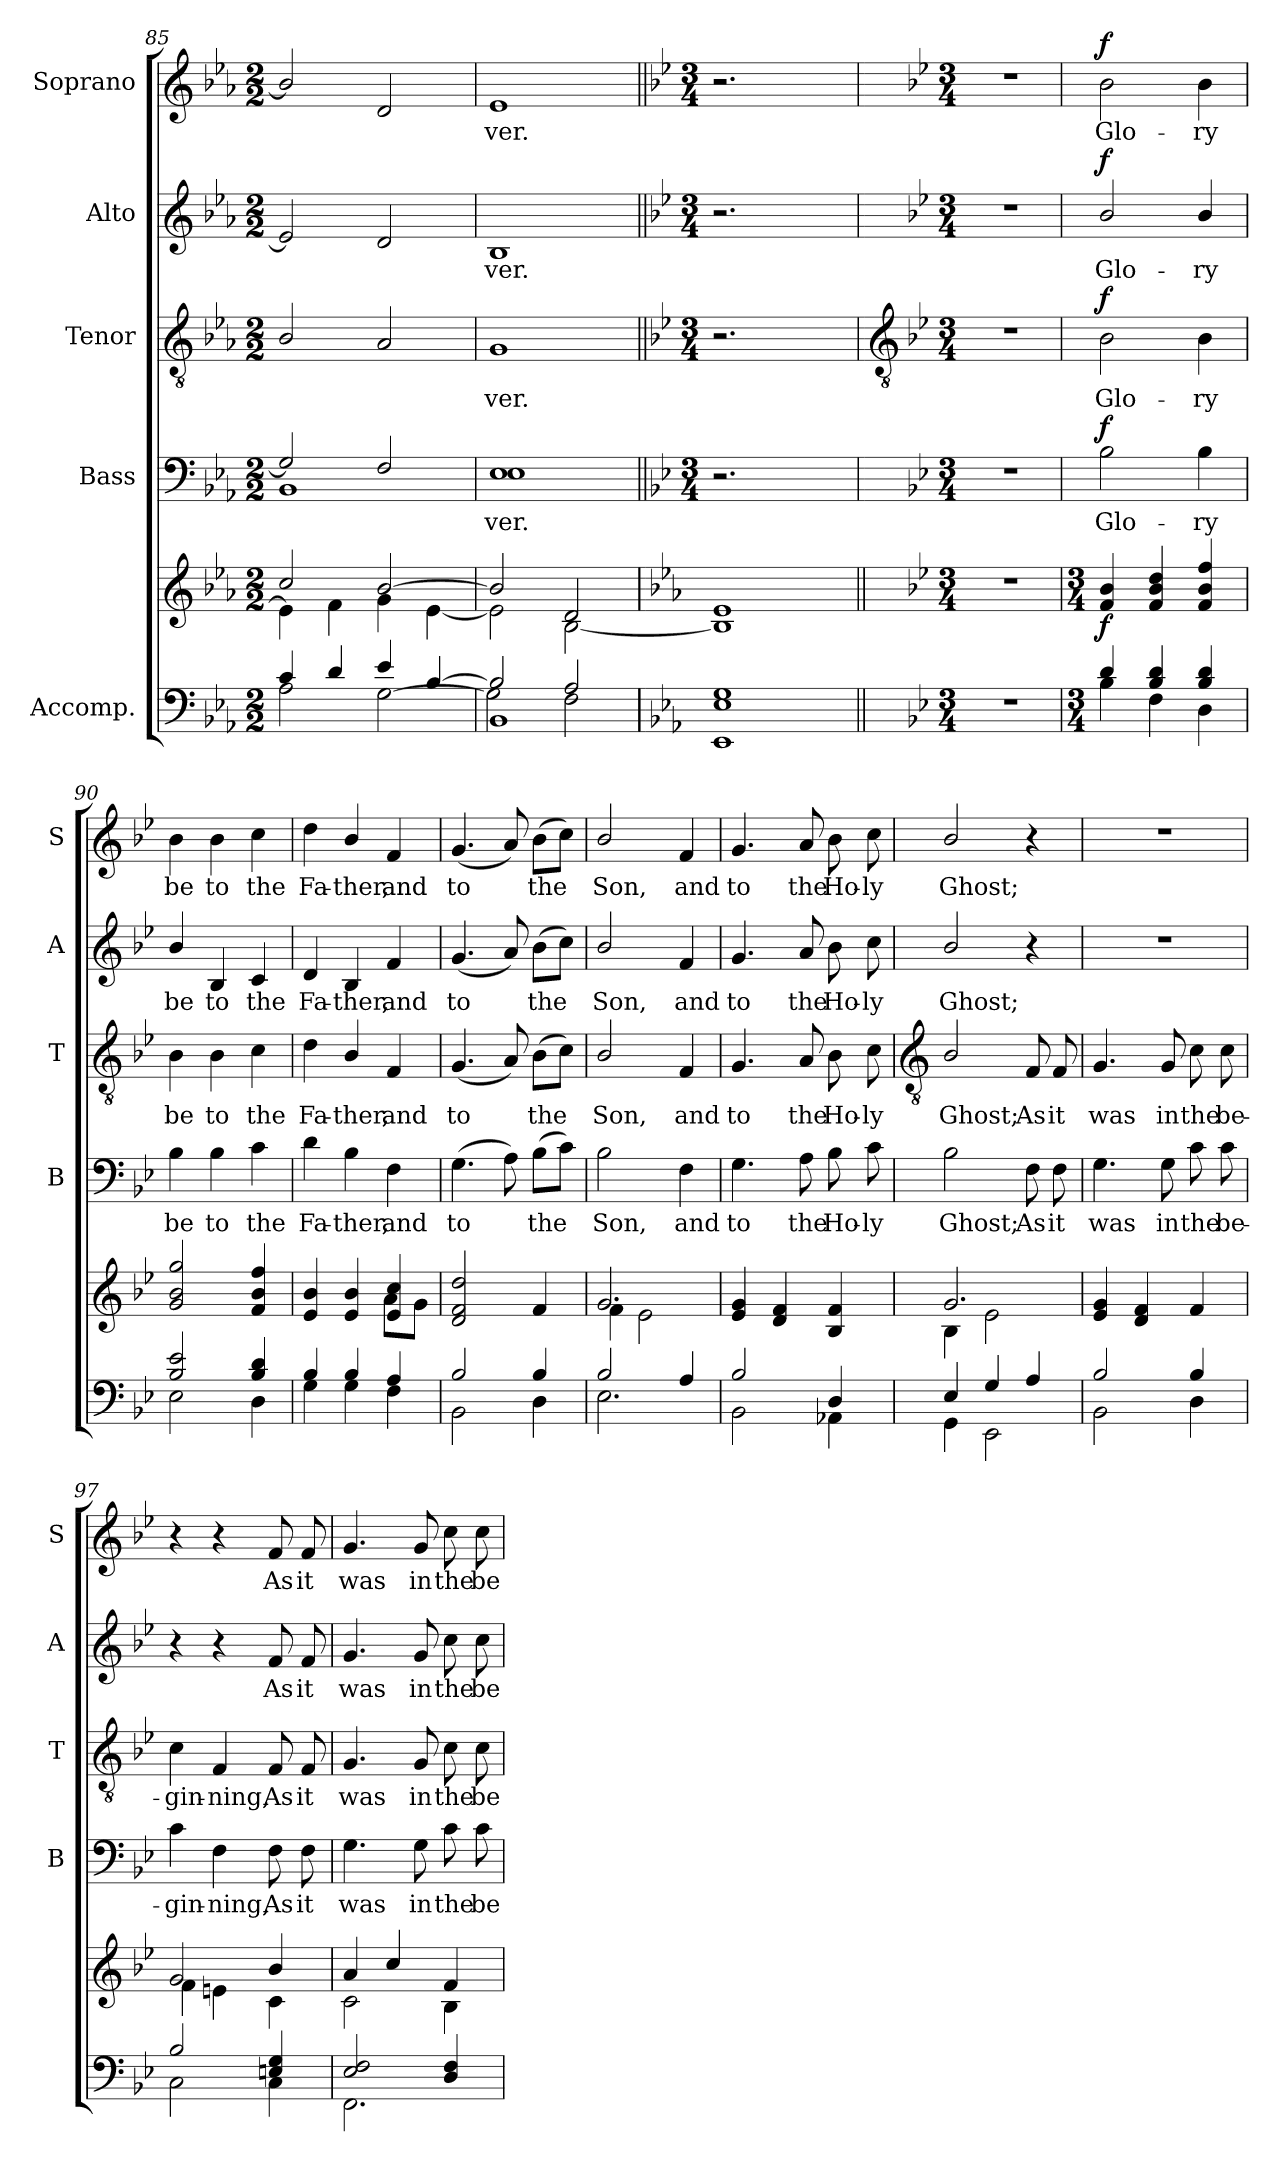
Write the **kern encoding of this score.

**kern	**kern	**dynam	**kern	**text	**dynam	**kern	**text	**dynam	**kern	**text	**dynam	**kern	**text	**dynam
*part5	*part5	*part5	*part4	*part4	*part4	*part3	*part3	*part3	*part2	*part2	*part2	*part1	*part1	*part1
*staff6	*staff5	*staff5/6	*staff4	*staff4	*staff4	*staff3	*staff3	*staff3	*staff2	*staff2	*staff2	*staff1	*staff1	*staff1
*I"Accomp.	*	*	*I"Bass	*	*	*I"Tenor	*	*	*I"Alto	*	*	*I"Soprano	*	*
*	*	*	*I'B	*	*	*I'T	*	*	*I'A	*	*	*I'S	*	*
*clefF4	*clefG2	*	*clefF4	*	*	*clefGv2	*	*	*clefG2	*	*	*clefG2	*	*
*k[b-e-a-]	*k[b-e-a-]	*	*k[b-e-a-]	*	*	*k[b-e-a-]	*	*	*k[b-e-a-]	*	*	*k[b-e-a-]	*	*
*E-:	*E-:	*	*E-:	*	*	*E-:	*	*	*E-:	*	*	*E-:	*	*
*M2/2	*M2/2	*	*M2/2	*	*	*M2/2	*	*	*M2/2	*	*	*M2/2	*	*
=85	=85	=85	=85	=85	=85	=85	=85	=85	=85	=85	=85	=85	=85	=85
*^	*^	*	*^	*	*	*	*	*	*	*	*	*	*	*
*	*^	*	*	*	*	*	*	*	*	*	*	*	*	*	*	*	*
4c/	1ryy	2A-\	2cc/	4e-\]	.	2G/]	1BB-\	.	.	2B-/	.	.	2e-]	.	.	2b-/]	.	.
4d/	.	.	.	4f\	.	.	.	.	.	.	.	.	.	.	.	.	.	.
4e-/	.	[2G\	[2b-/	4g\	.	2F/	.	.	.	2A-	.	.	2d	.	.	2d	.	.
[4B-/	.	.	.	[4e-\	.	.	.	.	.	.	.	.	.	.	.	.	.	.
=86	=86	=86	=86	=86	=86	=86	=86	=86	=86	=86	=86	=86	=86	=86	=86	=86	=86	=86
!	!	!	!	!	!	!	!	!LO:LY:b	!	!	!LO:LY:b	!	!	!LO:LY:b	!	!	!LO:LY:b	!
2B-/]	1BB-\	2G\]	2b-/]	2e-\]	.	1E-	1E-\	ver.	.	1G	ver.	.	1B-	ver.	.	1e-	ver.	.
2A-/	.	2F\	2d/	[2B-\	.	.	.	.	.	.	.	.	.	.	.	.	.	.
*	*	*	*	*	*	*v	*v	*	*	*	*	*	*	*	*	*	*	*
=87	=87	=87	=87	=87	=87||	=87||	=87||	=87||	=87||	=87||	=87||	=87||	=87||	=87||	=87||	=87||	=87||
*	*	*	*	*	*	*k[b-e-]	*	*	*k[b-e-]	*	*	*k[b-e-]	*	*	*k[b-e-]	*	*
*	*	*	*	*	*	*B-:	*	*	*B-:	*	*	*B-:	*	*	*B-:	*	*
*	*	*	*	*	*	*M3/4	*	*	*M3/4	*	*	*M3/4	*	*	*M3/4	*	*
1E-/ 1G/	1EE-\	1ryy	1e-/	1B-\]	.	2.r	.	.	2.r	.	.	2.r	.	.	2.r	.	.
.	.	.	.	.	.	4ryy	.	.	4ryy	.	.	4ryy	.	.	4ryy	.	.
*v	*v	*v	*	*	*	*	*	*	*	*	*	*	*	*	*	*	*
*	*v	*v	*	*	*	*	*	*	*	*	*	*	*	*	*
!!LO:LB:g=z
=88||	=88||	=88	=88	=88	=88	=88	=88	=88	=88	=88	=88	=88	=88	=88
*	*	*	*	*	*	*clefGv2	*	*	*	*	*	*	*	*
*k[b-e-]	*k[b-e-]	*	*	*	*	*	*	*	*	*	*	*	*	*
*B-:	*B-:	*	*	*	*	*	*	*	*	*	*	*	*	*
*M3/4	*M3/4	*	*M3/4	*	*	*M3/4	*	*	*M3/4	*	*	*M3/4	*	*
!	!	!	!LO:N:vis=1	!	!	!LO:N:vis=1	!	!	!LO:N:vis=1	!	!	!LO:N:vis=1	!	!
2.r	2.r	.	2.r	.	.	2.r	.	.	2.r	.	.	2.r	.	.
!!LO:LB:g=z
=89	=89	=89	=89	=89	=89	=89	=89	=89	=89	=89	=89	=89	=89	=89
*M3/4	*M3/4	*	*	*	*	*	*	*	*	*	*	*	*	*
*^	*^	*	*	*	*	*	*	*	*	*	*	*	*	*
!	!	!	!LO:N:vis=1	!LO:DY:b	!	!LO:LY:b	!LO:DY:b	!	!LO:LY:b	!LO:DY:b	!	!LO:LY:b	!LO:DY:b	!	!LO:LY:b	!LO:DY:b
4d/	4B-\	4f/ 4b-/	2.ryy	f	2B-	Glo-	f	2B-	Glo-	f	2b-/	Glo-	f	2b-	Glo-	f
4B-/ 4d/	4F\	4f/ 4b-/ 4dd/	.	.	.	.	.	.	.	.	.	.	.	.	.	.
!	!	!	!	!	!	!LO:LY:b	!	!	!LO:LY:b	!	!	!LO:LY:b	!	!	!LO:LY:b	!
4B-/ 4d/	4D\	4f/ 4b-/ 4ff/	.	.	4B-	-ry	.	4B-	-ry	.	4b-/	-ry	.	4b-	-ry	.
=90	=90	=90	=90	=90	=90	=90	=90	=90	=90	=90	=90	=90	=90	=90	=90	=90
!	!	!	!LO:N:vis=1	!	!	!LO:LY:b	!	!	!LO:LY:b	!	!	!LO:LY:b	!	!	!LO:LY:b	!
2B-/ 2e-/	2E-\	2g/ 2b-/ 2gg/	2.ryy	.	4B-	be	.	4B-	be	.	4b-/	be	.	4b-	be	.
!	!	!	!	!	!	!LO:LY:b	!	!	!LO:LY:b	!	!	!LO:LY:b	!	!	!LO:LY:b	!
.	.	.	.	.	4B-	to	.	4B-	to	.	4B-	to	.	4b-	to	.
!	!	!	!	!	!	!LO:LY:b	!	!	!LO:LY:b	!	!	!LO:LY:b	!	!	!LO:LY:b	!
4B-/ 4d/	4D\	4f/ 4b-/ 4ff/	.	.	4c	the	.	4c	the	.	4c	the	.	4cc	the	.
=91	=91	=91	=91	=91	=91	=91	=91	=91	=91	=91	=91	=91	=91	=91	=91	=91
!	!	!	!	!	!	!LO:LY:b	!	!	!LO:LY:b	!	!	!LO:LY:b	!	!	!LO:LY:b	!
4B-/	4G\	4e-/ 4b-/	2ryy	.	4d	Fa-	.	4d	Fa-	.	4d	Fa-	.	4dd	Fa-	.
!	!	!	!	!	!	!LO:LY:b	!	!	!LO:LY:b	!	!	!LO:LY:b	!	!	!LO:LY:b	!
4B-/	4G\	4e-/ 4b-/	.	.	4B-	-ther,	.	4B-/	-ther,	.	4B-	-ther,	.	4b-/	-ther,	.
!	!	!	!	!	!	!LO:LY:b	!	!	!LO:LY:b	!	!	!LO:LY:b	!	!	!LO:LY:b	!
4A/	4F\	4e-/ 4cc/	8a\L	.	4F	and	.	4F	and	.	4f	and	.	4f	and	.
.	.	.	8g\J	.	.	.	.	.	.	.	.	.	.	.	.	.
=92	=92	=92	=92	=92	=92	=92	=92	=92	=92	=92	=92	=92	=92	=92	=92	=92
!	!	!	!LO:N:vis=1	!	!	!LO:LY:b	!	!	!LO:LY:b	!	!	!LO:LY:b	!	!	!LO:LY:b	!
2B-/	2BB-\	2d/ 2f/ 2dd/	2.ryy	.	(>4.G	to	.	(<4.G	to	.	(<4.g	to	.	(<4.g	to	.
.	.	.	.	.	8A)	.	.	8A)	.	.	8a)	.	.	8a)	.	.
!	!	!	!	!	!	!LO:LY:b	!	!	!LO:LY:b	!	!	!LO:LY:b	!	!	!LO:LY:b	!
4B-/	4D\	4f/	.	.	(>8B-L	the	.	(>8B-L	the	.	(>8b-L	the	.	(>8b-L	the	.
.	.	.	.	.	8cJ)	.	.	8cJ)	.	.	8ccJ)	.	.	8ccJ)	.	.
=93	=93	=93	=93	=93	=93	=93	=93	=93	=93	=93	=93	=93	=93	=93	=93	=93
!	!	!	!	!	!	!LO:LY:b	!	!	!LO:LY:b	!	!	!LO:LY:b	!	!	!LO:LY:b	!
2B-/	2.E-\	2.g/	4f\	.	2B-	Son,	.	2B-/	Son,	.	2b-/	Son,	.	2b-/	Son,	.
.	.	.	2e-\	.	.	.	.	.	.	.	.	.	.	.	.	.
!	!	!	!	!	!	!LO:LY:b	!	!	!LO:LY:b	!	!	!LO:LY:b	!	!	!LO:LY:b	!
4A/	.	.	.	.	4F	and	.	4F	and	.	4f	and	.	4f	and	.
=94	=94	=94	=94	=94	=94	=94	=94	=94	=94	=94	=94	=94	=94	=94	=94	=94
!	!	!	!LO:N:vis=1	!	!	!LO:LY:b	!	!	!LO:LY:b	!	!	!LO:LY:b	!	!	!LO:LY:b	!
2B-/	2BB-\	4e-/ 4g/	2.ryy	.	4.G	to	.	4.G	to	.	4.g	to	.	4.g	to	.
.	.	4d/ 4f/	.	.	.	.	.	.	.	.	.	.	.	.	.	.
!	!	!	!	!	!	!LO:LY:b	!	!	!LO:LY:b	!	!	!LO:LY:b	!	!	!LO:LY:b	!
.	.	.	.	.	8A	the	.	8A	the	.	8a	the	.	8a	the	.
!	!	!	!	!	!	!LO:LY:b	!	!	!LO:LY:b	!	!	!LO:LY:b	!	!	!LO:LY:b	!
4D/	4AA-X\	4B-/ 4f/	.	.	8B-	Ho-	.	8B-	Ho-	.	8b-	Ho-	.	8b-	Ho-	.
!	!	!	!	!	!	!LO:LY:b	!	!	!LO:LY:b	!	!	!LO:LY:b	!	!	!LO:LY:b	!
.	.	.	.	.	8c	-ly	.	8c	-ly	.	8cc	-ly	.	8cc	-ly	.
!!LO:LB:g=z
=95	=95	=95	=95	=95	=95	=95	=95	=95	=95	=95	=95	=95	=95	=95	=95	=95
*	*	*	*	*	*	*	*	*clefGv2	*	*	*	*	*	*	*	*
!	!	!	!	!	!	!LO:LY:b	!	!	!LO:LY:b	!	!	!LO:LY:b	!	!	!LO:LY:b	!
4E-/	4GG\	2.g/	4B-\	.	2B-	Ghost;	.	2B-/	Ghost;	.	2b-/	Ghost;	.	2b-/	Ghost;	.
4G/	2EE-\	.	2e-\	.	.	.	.	.	.	.	.	.	.	.	.	.
!	!	!	!	!	!	!LO:LY:b	!	!	!LO:LY:b	!	!	!	!	!	!	!
4A/	.	.	.	.	8F	As	.	8F	As	.	4r	.	.	4r	.	.
!	!	!	!	!	!	!LO:LY:b	!	!	!LO:LY:b	!	!	!	!	!	!	!
.	.	.	.	.	8F	it	.	8F	it	.	.	.	.	.	.	.
!!LO:LB:g=z
=96	=96	=96	=96	=96	=96	=96	=96	=96	=96	=96	=96	=96	=96	=96	=96	=96
!	!	!	!LO:N:vis=1	!	!	!LO:LY:b	!	!	!LO:LY:b	!	!LO:N:vis=1	!	!	!LO:N:vis=1	!	!
2B-/	2BB-\	4e-/ 4g/	2.ryy	.	4.G	was	.	4.G	was	.	2.r	.	.	2.r	.	.
.	.	4d/ 4f/	.	.	.	.	.	.	.	.	.	.	.	.	.	.
!	!	!	!	!	!	!LO:LY:b	!	!	!LO:LY:b	!	!	!	!	!	!	!
.	.	.	.	.	8G	in	.	8G	in	.	.	.	.	.	.	.
!	!	!	!	!	!	!LO:LY:b	!	!	!LO:LY:b	!	!	!	!	!	!	!
4B-/	4D\	4f/	.	.	8c	the	.	8c	the	.	.	.	.	.	.	.
!	!	!	!	!	!	!LO:LY:b	!	!	!LO:LY:b	!	!	!	!	!	!	!
.	.	.	.	.	8c	be-	.	8c	be-	.	.	.	.	.	.	.
=97	=97	=97	=97	=97	=97	=97	=97	=97	=97	=97	=97	=97	=97	=97	=97	=97
!	!	!	!	!	!	!LO:LY:b	!	!	!LO:LY:b	!	!	!	!	!	!	!
2B-/	2C\	2g/	4f\	.	4c	-gin-	.	4c	-gin-	.	4r	.	.	4r	.	.
!	!	!	!	!	!	!LO:LY:b	!	!	!LO:LY:b	!	!	!	!	!	!	!
.	.	.	4en\	.	4F	-ning,	.	4F	-ning,	.	4r	.	.	4r	.	.
!	!	!	!	!	!	!LO:LY:b	!	!	!LO:LY:b	!	!	!LO:LY:b	!	!	!LO:LY:b	!
4En/ 4G/	4C\	4b-/	4c\	.	8F	As	.	8F	As	.	8f	As	.	8f	As	.
!	!	!	!	!	!	!LO:LY:b	!	!	!LO:LY:b	!	!	!LO:LY:b	!	!	!LO:LY:b	!
.	.	.	.	.	8F	it	.	8F	it	.	8f	it	.	8f	it	.
=98	=98	=98	=98	=98	=98	=98	=98	=98	=98	=98	=98	=98	=98	=98	=98	=98
!	!	!	!	!	!	!LO:LY:b	!	!	!LO:LY:b	!	!	!LO:LY:b	!	!	!LO:LY:b	!
2E-/ 2F/	2.FF\	4a/	2c\	.	4.G	was	.	4.G	was	.	4.g	was	.	4.g	was	.
.	.	4cc/	.	.	.	.	.	.	.	.	.	.	.	.	.	.
!	!	!	!	!	!	!LO:LY:b	!	!	!LO:LY:b	!	!	!LO:LY:b	!	!	!LO:LY:b	!
.	.	.	.	.	8G	in	.	8G	in	.	8g	in	.	8g	in	.
!	!	!	!	!	!	!LO:LY:b	!	!	!LO:LY:b	!	!	!LO:LY:b	!	!	!LO:LY:b	!
4D/ 4F/	.	4f/	4B-\	.	8c	the	.	8c	the	.	8cc	the	.	8cc	the	.
!	!	!	!	!	!	!LO:LY:b	!	!	!LO:LY:b	!	!	!LO:LY:b	!	!	!LO:LY:b	!
.	.	.	.	.	8c	be-	.	8c	be-	.	8cc	be-	.	8cc	be-	.
*v	*v	*	*	*	*	*	*	*	*	*	*	*	*	*	*	*
*	*v	*v	*	*	*	*	*	*	*	*	*	*	*	*	*
=	=	=	=	=	=	=	=	=	=	=	=	=	=	=
*-	*-	*-	*-	*-	*-	*-	*-	*-	*-	*-	*-	*-	*-	*-
